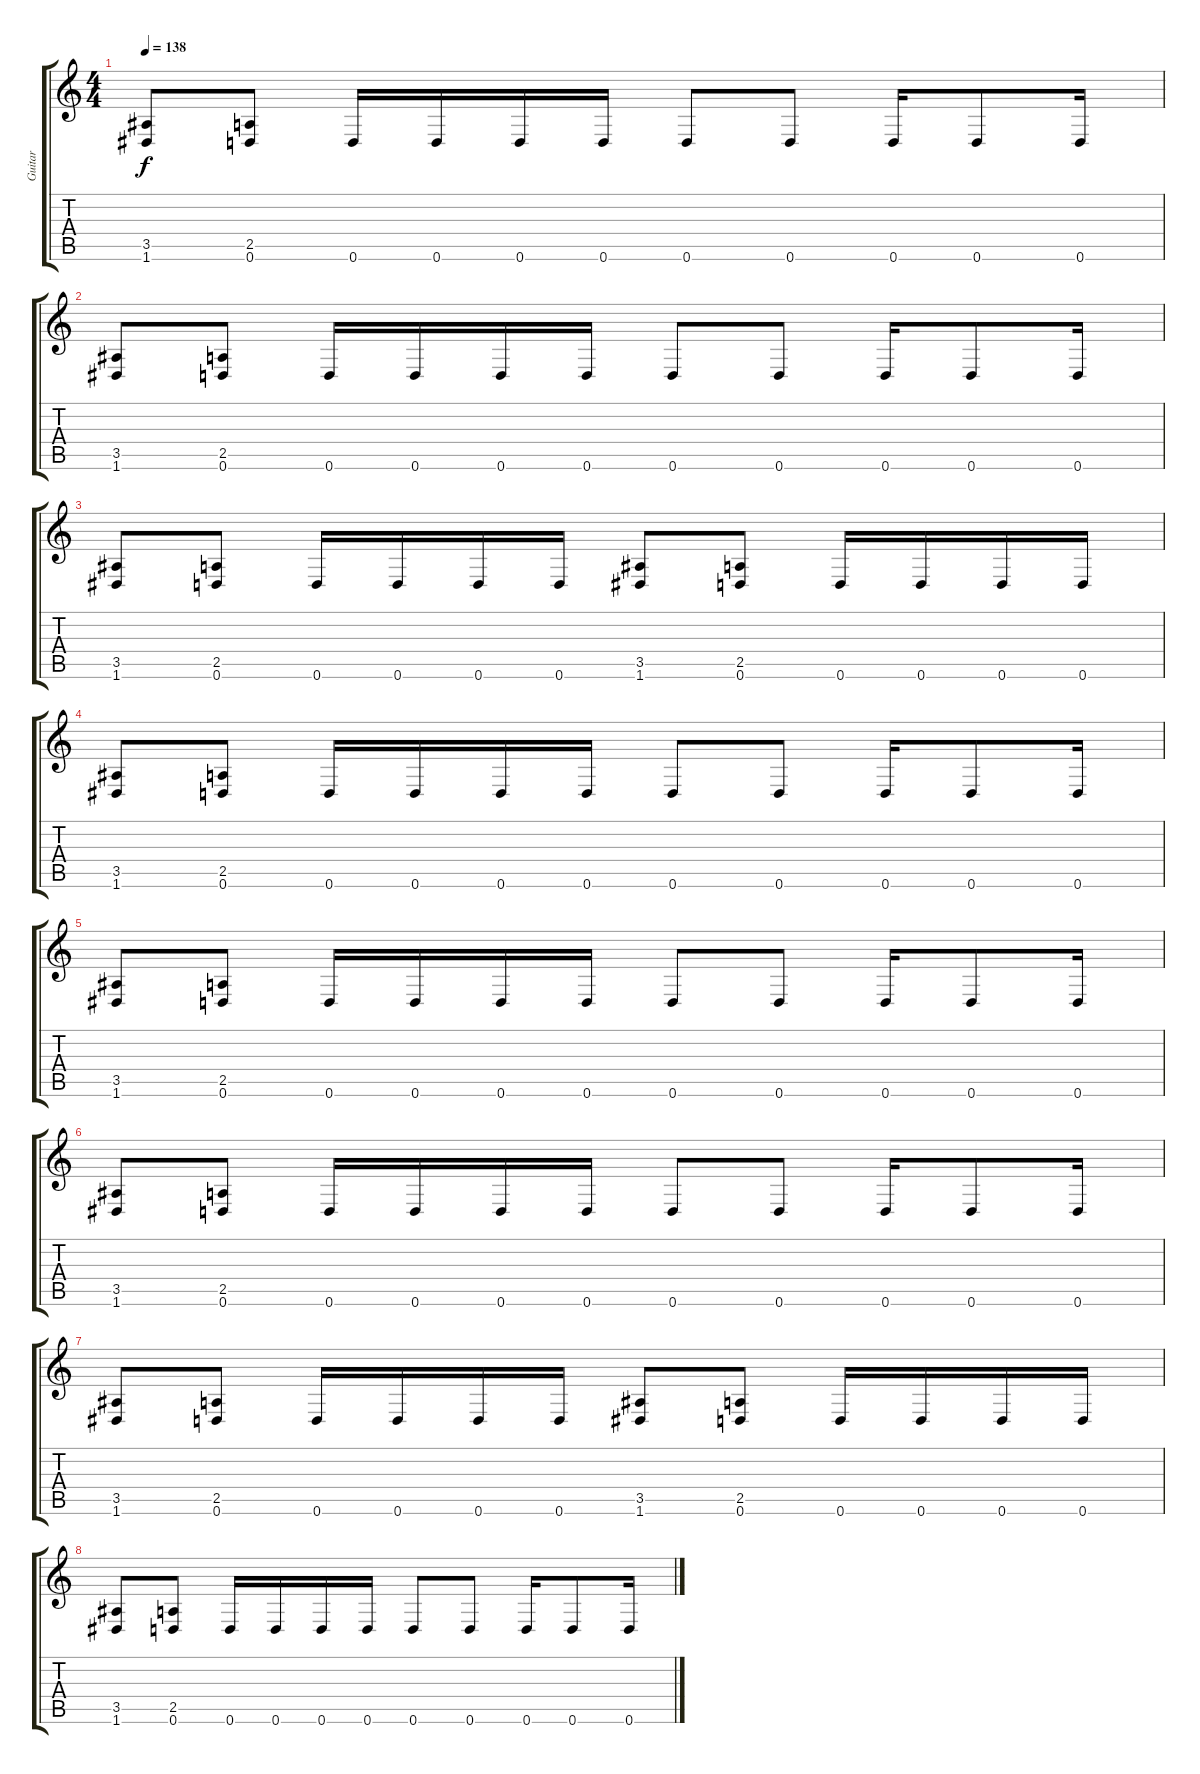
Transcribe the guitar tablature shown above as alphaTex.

\track ("Guitar" "Guitar") {instrument distortionguitar}
\staff {score tabs}
\tuning (D4 A3 F3 C3 G2 D2) {hide}
\ts (4 4)
\tempo 138
\clef g2
\ks c
(3.5 1.6).8{dy f} (2.5 0.6).8 0.6.16 0.6.16 0.6.16 0.6.16 0.6.8 0.6.8 0.6.16 0.6.8 0.6.16 |
(3.5 1.6).8 (2.5 0.6).8 0.6.16 0.6.16 0.6.16 0.6.16 0.6.8 0.6.8 0.6.16 0.6.8 0.6.16 |
(3.5 1.6).8 (2.5 0.6).8 0.6.16 0.6.16 0.6.16 0.6.16 (3.5 1.6).8 (2.5 0.6).8 0.6.16 0.6.16 0.6.16 0.6.16 |
(3.5 1.6).8 (2.5 0.6).8 0.6.16 0.6.16 0.6.16 0.6.16 0.6.8 0.6.8 0.6.16 0.6.8 0.6.16 |
(3.5 1.6).8 (2.5 0.6).8 0.6.16 0.6.16 0.6.16 0.6.16 0.6.8 0.6.8 0.6.16 0.6.8 0.6.16 |
(3.5 1.6).8 (2.5 0.6).8 0.6.16 0.6.16 0.6.16 0.6.16 0.6.8 0.6.8 0.6.16 0.6.8 0.6.16 |
(3.5 1.6).8 (2.5 0.6).8 0.6.16 0.6.16 0.6.16 0.6.16 (3.5 1.6).8 (2.5 0.6).8 0.6.16 0.6.16 0.6.16 0.6.16 |
(3.5 1.6).8 (2.5 0.6).8 0.6.16 0.6.16 0.6.16 0.6.16 0.6.8 0.6.8 0.6.16 0.6.8 0.6.16
